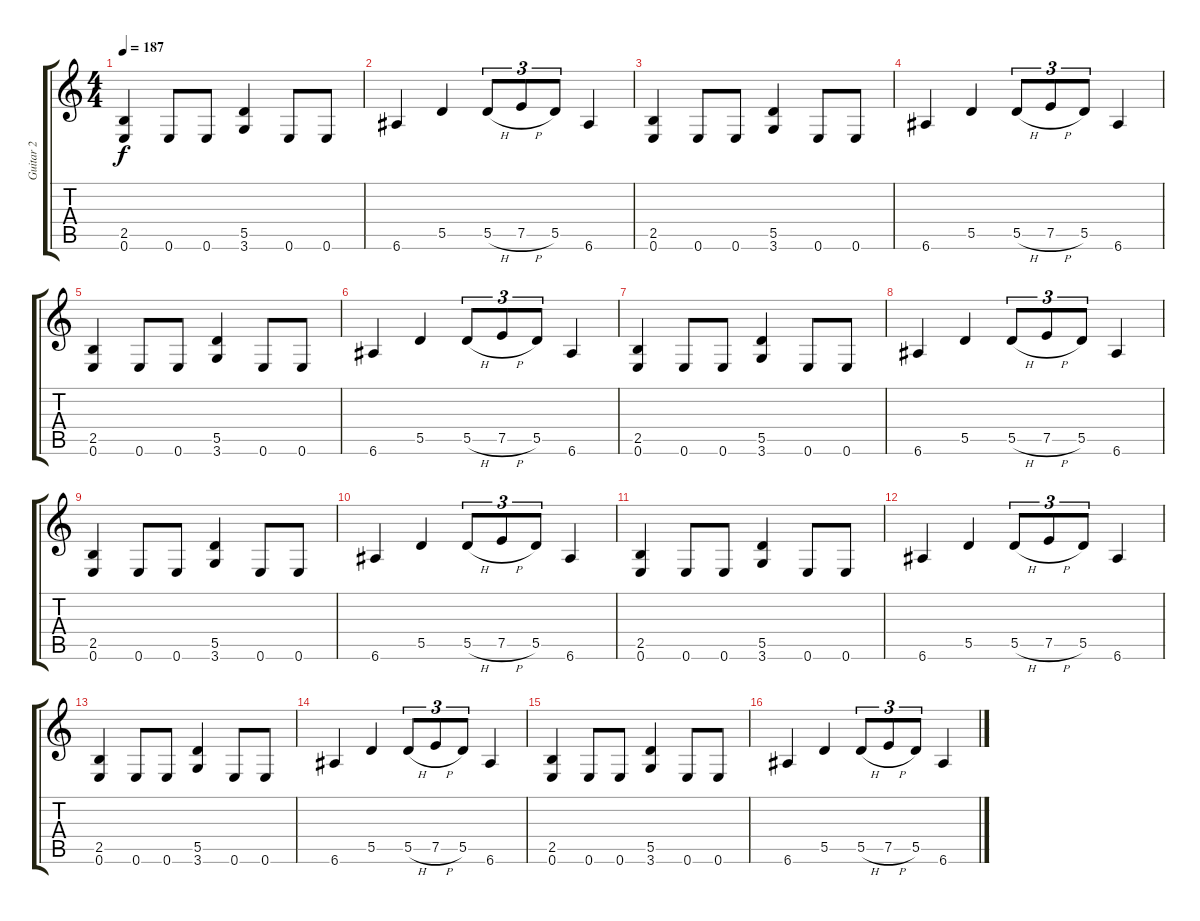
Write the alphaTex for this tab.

\track ("Guitar 2" "Guitar 2") {instrument distortionguitar}
\staff {score tabs}
\tuning (E4 B3 G3 D3 A2 E2) {hide}
\ts (4 4)
\tempo 187
\clef g2
\ks c
(2.5 0.6).4{dy f} 0.6.8 0.6.8 (5.5 3.6).4 0.6.8 0.6.8 |
6.6.4 5.5.4 5.5{h}.8{tu (3 2)} 7.5{h}.8{tu (3 2)} 5.5.8{tu (3 2)} 6.6.4 |
(2.5 0.6).4 0.6.8 0.6.8 (5.5 3.6).4 0.6.8 0.6.8 |
6.6.4 5.5.4 5.5{h}.8{tu (3 2)} 7.5{h}.8{tu (3 2)} 5.5.8{tu (3 2)} 6.6.4 |
(2.5 0.6).4 0.6.8 0.6.8 (5.5 3.6).4 0.6.8 0.6.8 |
6.6.4 5.5.4 5.5{h}.8{tu (3 2)} 7.5{h}.8{tu (3 2)} 5.5.8{tu (3 2)} 6.6.4 |
(2.5 0.6).4 0.6.8 0.6.8 (5.5 3.6).4 0.6.8 0.6.8 |
6.6.4 5.5.4 5.5{h}.8{tu (3 2)} 7.5{h}.8{tu (3 2)} 5.5.8{tu (3 2)} 6.6.4 |
(2.5 0.6).4 0.6.8 0.6.8 (5.5 3.6).4 0.6.8 0.6.8 |
6.6.4 5.5.4 5.5{h}.8{tu (3 2)} 7.5{h}.8{tu (3 2)} 5.5.8{tu (3 2)} 6.6.4 |
(2.5 0.6).4 0.6.8 0.6.8 (5.5 3.6).4 0.6.8 0.6.8 |
6.6.4 5.5.4 5.5{h}.8{tu (3 2)} 7.5{h}.8{tu (3 2)} 5.5.8{tu (3 2)} 6.6.4 |
(2.5 0.6).4 0.6.8 0.6.8 (5.5 3.6).4 0.6.8 0.6.8 |
6.6.4 5.5.4 5.5{h}.8{tu (3 2)} 7.5{h}.8{tu (3 2)} 5.5.8{tu (3 2)} 6.6.4 |
(2.5 0.6).4 0.6.8 0.6.8 (5.5 3.6).4 0.6.8 0.6.8 |
6.6.4 5.5.4 5.5{h}.8{tu (3 2)} 7.5{h}.8{tu (3 2)} 5.5.8{tu (3 2)} 6.6.4
